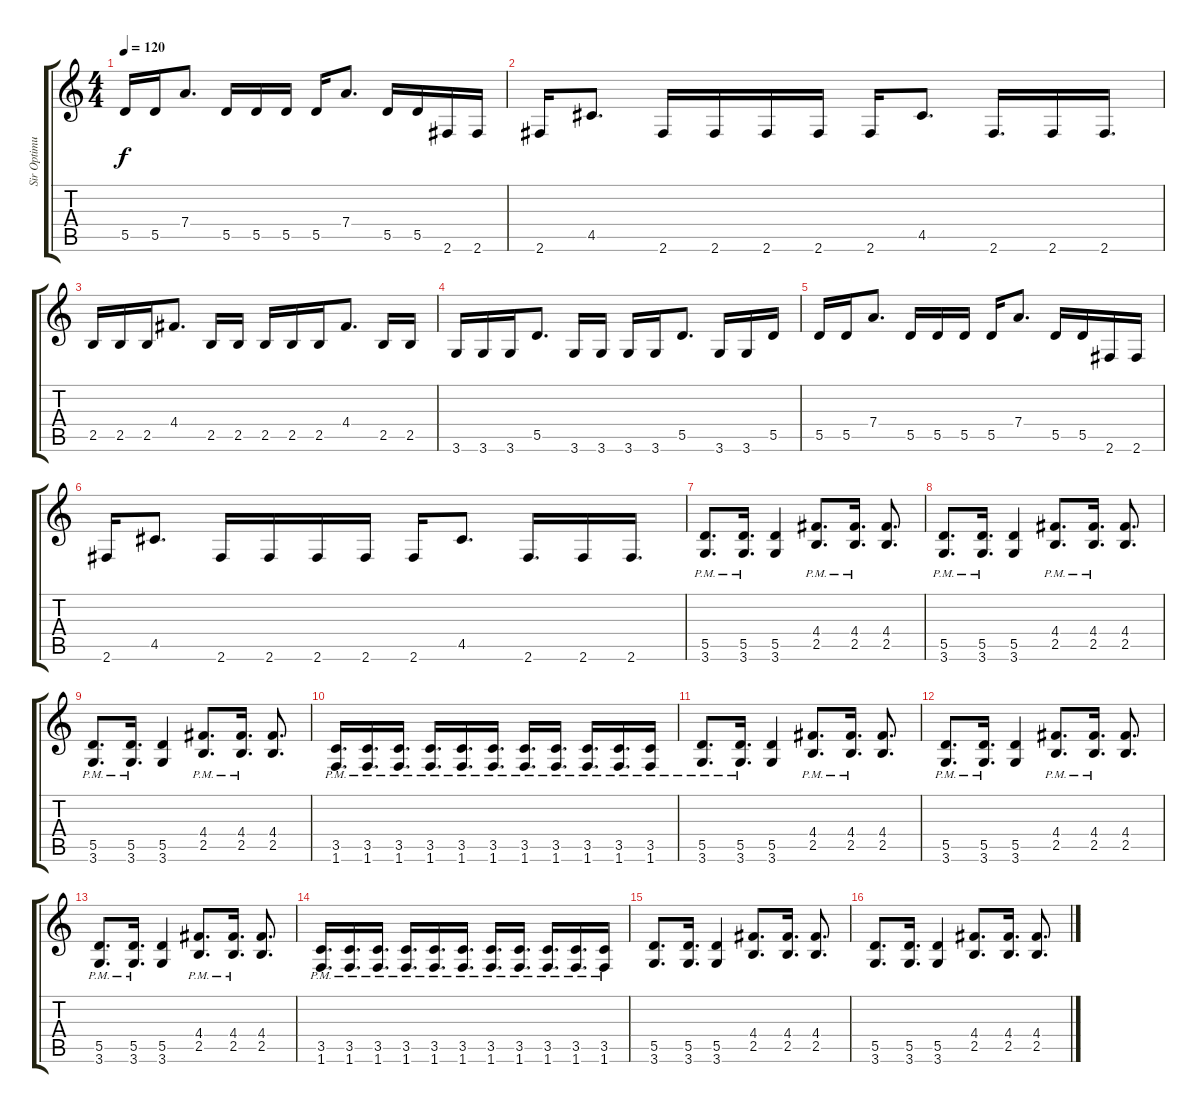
\track ("Sir Optimus Prime" "Sir Optimu") {instrument distortionguitar}
\staff {score tabs}
\tuning (E4 B3 G3 D3 A2 E2) {hide}
\ts (4 4)
\tempo 120
\clef g2
\ks c
5.5.16{dy f} 5.5.16 7.4.8{d} 5.5.16 5.5.16 5.5.16 5.5.16 7.4.8{d} 5.5.16 5.5.16 2.6.16 2.6.16 |
2.6.16 4.5.8{d} 2.6.16 2.6.16 2.6.16 2.6.16 2.6.16 4.5.8{d} 2.6.16{d} 2.6.16 2.6.16{d} |
2.5.16 2.5.16 2.5.16 4.4.8{d} 2.5.16 2.5.16 2.5.16 2.5.16 2.5.16 4.4.8{d} 2.5.16 2.5.16 |
3.6.16 3.6.16 3.6.16 5.5.8{d} 3.6.16 3.6.16 3.6.16 3.6.16 5.5.8{d} 3.6.16 3.6.16 5.5.16 |
5.5.16 5.5.16 7.4.8{d} 5.5.16 5.5.16 5.5.16 5.5.16 7.4.8{d} 5.5.16 5.5.16 2.6.16 2.6.16 |
2.6.16 4.5.8{d} 2.6.16 2.6.16 2.6.16 2.6.16 2.6.16 4.5.8{d} 2.6.16{d} 2.6.16 2.6.16{d} |
(5.5{pm} 3.6{pm}).8{d} (5.5{pm} 3.6{pm}).16{d} (5.5 3.6).4 (4.4 2.5{pm}).8{d} (4.4 2.5{pm}).16{d} (4.4 2.5).8{d} |
(5.5{pm} 3.6{pm}).8{d} (5.5{pm} 3.6{pm}).16{d} (5.5 3.6).4 (4.4 2.5{pm}).8{d} (4.4 2.5{pm}).16{d} (4.4 2.5).8{d} |
(5.5{pm} 3.6{pm}).8{d} (5.5{pm} 3.6{pm}).16{d} (5.5 3.6).4 (4.4 2.5{pm}).8{d} (4.4 2.5{pm}).16{d} (4.4 2.5).8{d} |
(3.5{pm} 1.6{pm}).16{d} (3.5{pm} 1.6{pm}).16{d} (3.5{pm} 1.6{pm}).16{d} (3.5{pm} 1.6{pm}).16{d} (3.5{pm} 1.6{pm}).16{d} (3.5{pm} 1.6{pm}).16{d} (3.5{pm} 1.6{pm}).16{d} (3.5{pm} 1.6{pm}).16{d} (3.5{pm} 1.6{pm}).16{d} (3.5{pm} 1.6{pm}).16{d} (3.5{pm} 1.6{pm}).16 |
(5.5{pm} 3.6{pm}).8{d} (5.5{pm} 3.6{pm}).16{d} (5.5 3.6).4 (4.4 2.5{pm}).8{d} (4.4 2.5{pm}).16{d} (4.4 2.5).8{d} |
(5.5{pm} 3.6{pm}).8{d} (5.5{pm} 3.6{pm}).16{d} (5.5 3.6).4 (4.4 2.5{pm}).8{d} (4.4 2.5{pm}).16{d} (4.4 2.5).8{d} |
(5.5{pm} 3.6{pm}).8{d} (5.5{pm} 3.6{pm}).16{d} (5.5 3.6).4 (4.4 2.5{pm}).8{d} (4.4 2.5{pm}).16{d} (4.4 2.5).8{d} |
(3.5{pm} 1.6{pm}).16{d} (3.5{pm} 1.6{pm}).16{d} (3.5{pm} 1.6{pm}).16{d} (3.5{pm} 1.6{pm}).16{d} (3.5{pm} 1.6{pm}).16{d} (3.5{pm} 1.6{pm}).16{d} (3.5{pm} 1.6{pm}).16{d} (3.5{pm} 1.6{pm}).16{d} (3.5{pm} 1.6{pm}).16{d} (3.5{pm} 1.6{pm}).16{d} (3.5{pm} 1.6{pm}).16 |
(5.5 3.6).8{d} (5.5 3.6).16{d} (5.5 3.6).4 (4.4 2.5).8{d} (4.4 2.5).16{d} (4.4 2.5).8{d} |
(5.5 3.6).8{d} (5.5 3.6).16{d} (5.5 3.6).4 (4.4 2.5).8{d} (4.4 2.5).16{d} (4.4 2.5).8{d}
